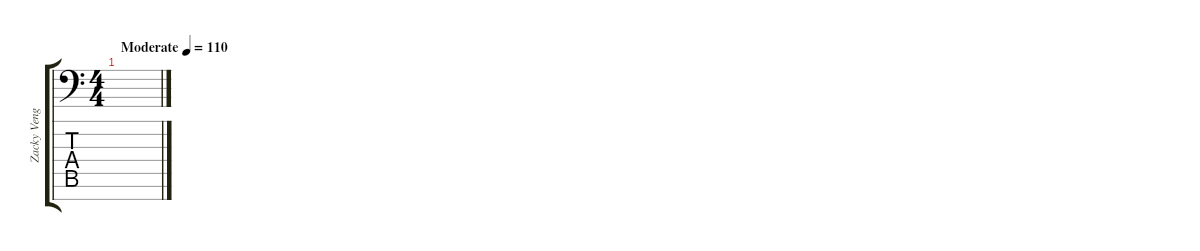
\track ("Zacky Vengeance - Extra Guitar" "Zacky Veng") {instrument overdrivenguitar}
\staff {score tabs}
\tuning (E4 B3 G3 D3 A2 D2 C-1) {hide}
\ts (4 4)
\tempo (110 "Moderate")
\clef f4
\ks c
